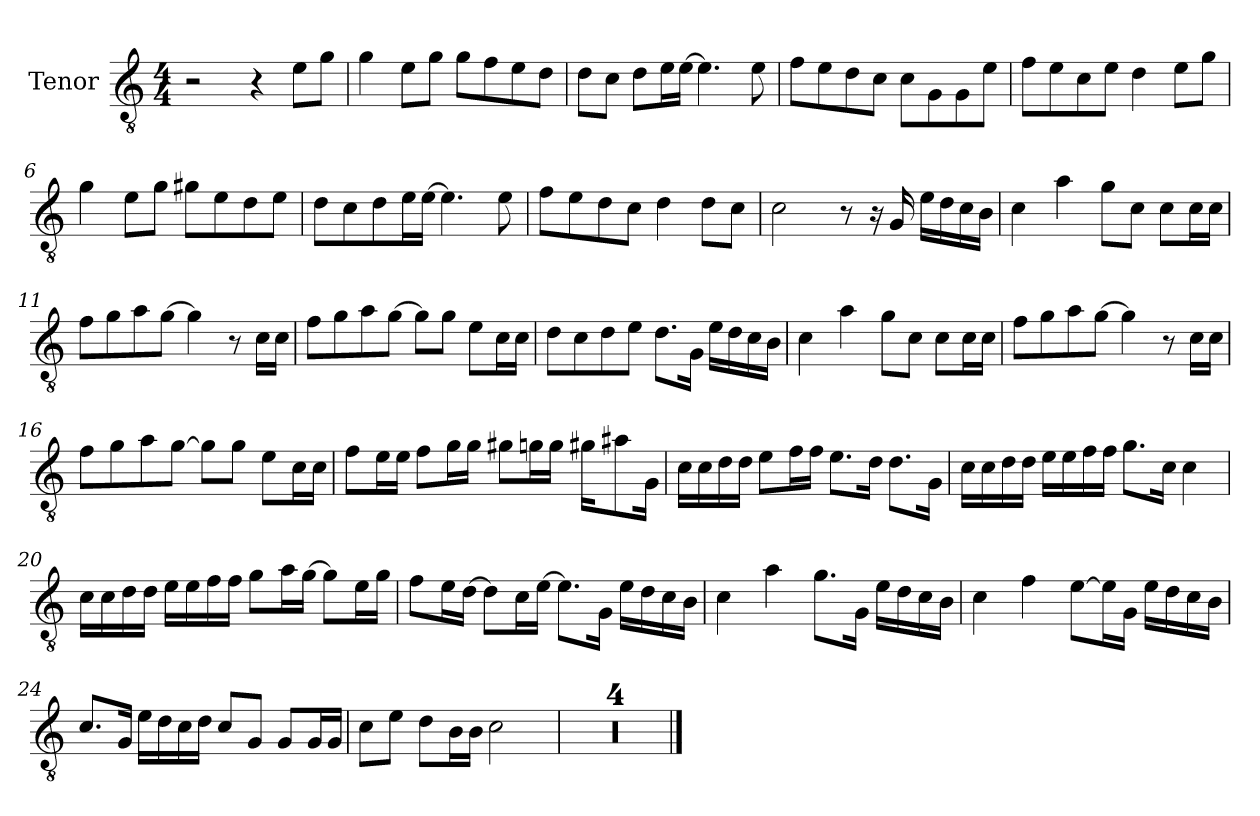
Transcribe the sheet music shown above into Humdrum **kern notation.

**kern
*part1
*staff1
*I"Tenor
*I'T
*clefGv2
*k[]
*M4/4
*MM100
=1
2r
4r
8e\L
8g\J
=2
4g\
8e\L
8g\J
8g\L
8f\
8e\
8d\J
=3
8d\L
8c\J
8d\L
16e\L
[16e\JJ
4.e\]
8e\
!!LO:LB:g=z
=4
8f\L
8e\
8d\
8c\J
8c\L
8G\
8G\
8e\J
=5
8f\L
8e\
8c\
8e\J
4d\
8e\L
8g\J
=6
4g\
8e\L
8g\J
8g#X\L
8e\
8d\
8e\J
!!LO:LB:g=z
=7
8d\L
8c\
8d\
16e\L
[16e\JJ
4.e\]
8e\
=8
8f\L
8e\
8d\
8c\J
4d\
8d\L
8c\J
=9
2c\
8r
16r
16G/
16e\LL
16d\
16c\
16B\JJ
!!LO:LB:g=z
=10
4c\
4a\
8g\L
8c\J
8c\L
16c\L
16c\JJ
=11
8f\L
8g\
8a\
[8g\J
4g\]
8r
16c\LL
16c\JJ
=12
8f\L
8g\
8a\
[8g\J
8g\L]
8g\J
8e\L
16c\L
16c\JJ
!!LO:LB:g=z
=13
8d\L
8c\
8d\
8e\J
8.d\L
16G\Jk
16e\LL
16d\
16c\
16B\JJ
=14
4c\
4a\
8g\L
8c\J
8c\L
16c\L
16c\JJ
=15
8f\L
8g\
8a\
[8g\J
4g\]
8r
16c\LL
16c\JJ
!!LO:LB:g=z
=16
8f\L
8g\
8a\
[8g\J
8g\L]
8g\J
8e\L
16c\L
16c\JJ
=17
8f\L
16e\L
16e\JJ
8f\L
16g\L
16g\JJ
8g#X\L
16gn\L
16g\JJ
16g#X\KL
8a#X\
16G\Jk
=18
16c\LL
16c\
16d\
16d\JJ
8e\L
16f\L
16f\JJ
8.e\L
16d\Jk
8.d\L
16G\Jk
!!LO:LB:g=z
=19
16c\LL
16c\
16d\
16d\JJ
16e\LL
16e\
16f\
16f\JJ
8.g\L
16c\Jk
4c\
=20
16c\LL
16c\
16d\
16d\JJ
16e\LL
16e\
16f\
16f\JJ
8g\L
16a\L
[16g\JJ
8g\L]
16e\L
16g\JJ
!!LO:PB:g=z
=21
8f\L
16e\L
[16d\JJ
8d\L]
16c\L
[16e\JJ
8.e\L]
16G\Jk
16e\LL
16d\
16c\
16B\JJ
=22
4c\
4a\
8.g\L
16G\Jk
16e\LL
16d\
16c\
16B\JJ
=23
4c\
4f\
[8e\L
16e\L]
16G\JJ
16e\LL
16d\
16c\
16B\JJ
!!LO:LB:g=z
=24
8.c/L
16G/Jk
16e\LL
16d\
16c\
16d\JJ
8c/L
8G/J
8G/L
16G/L
16G/JJ
=25
8c\L
8e\J
8d\L
16B\L
16B\JJ
2c\
=26
1r
=27
1r
!!LO:LB:g=z
=28
1r
=29
1r
==
*-
